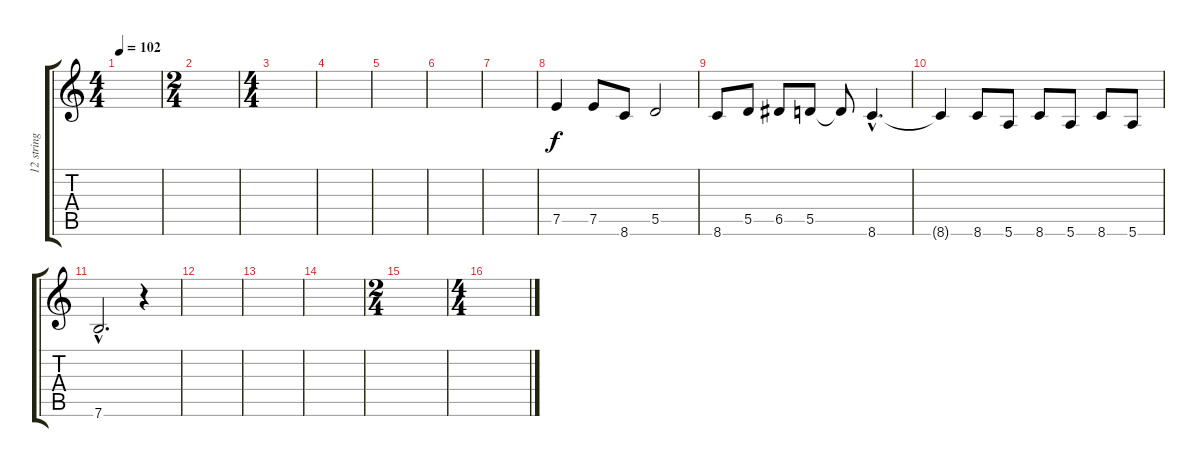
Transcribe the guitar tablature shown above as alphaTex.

\track ("12 string acoustic" "12 string ") {instrument acousticguitarsteel}
\staff {score tabs}
\tuning (E4 B3 G3 D3 A2 E2) {hide}
\ts (4 4)
\tempo 102
\clef g2
\ks c
|
\ts (2 4)
|
\ts (4 4)
|
|
|
|
|
7.5.4 7.5.8 8.6.8 5.5.2 |
8.6.8 5.5.8 6.5.8 5.5.8 5.5{t}.8 8.6{hac}.4{d} |
8.6{t}.4 8.6.8 5.6.8 8.6.8 5.6.8 8.6.8 5.6.8 |
7.6{hac}.2{d} r.4 |
|
|
|
\ts (2 4)
|
\ts (4 4)
